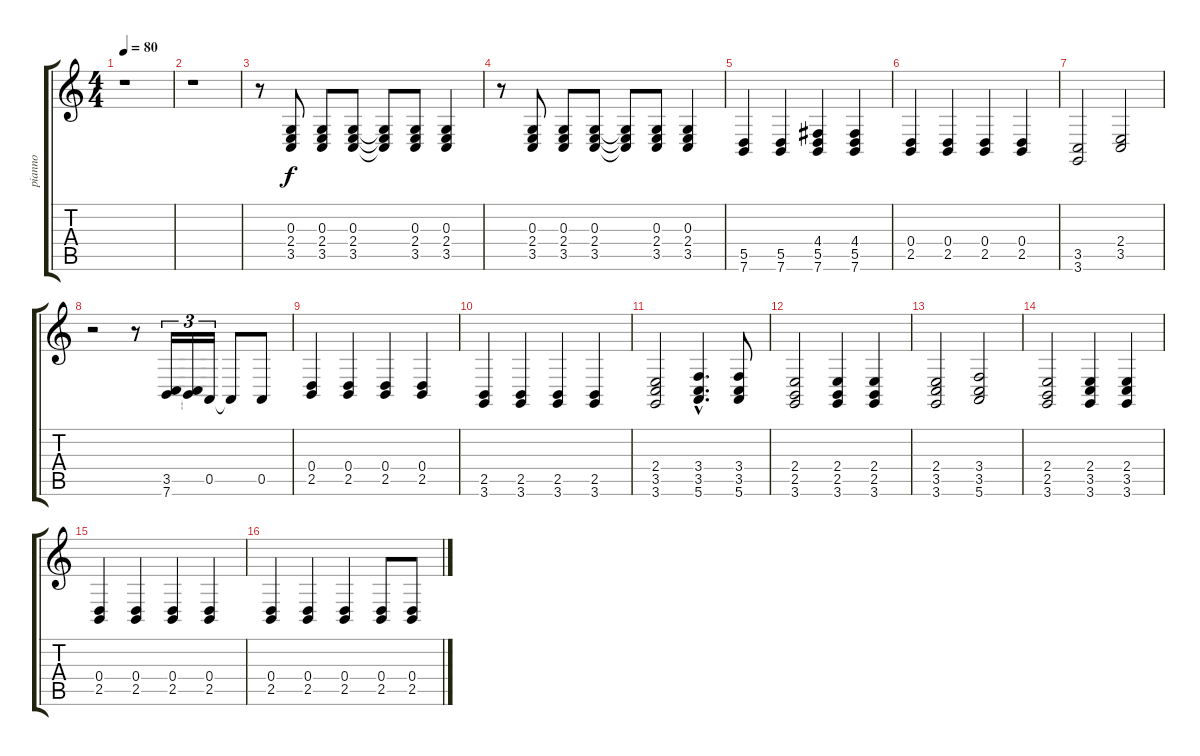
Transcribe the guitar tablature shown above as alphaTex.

\track ("pianno" "pianno") {instrument acousticgrandpiano}
\staff {score tabs}
\tuning (E4 B3 G3 D3 A2 E2) {hide}
\ts (4 4)
\tempo 80
\clef g2
\ks c
r.1{dy f instrument acousticgrandpiano} |
r.1 |
r.8 (0.3 2.4 3.5).8 (0.3 2.4 3.5).8 (0.3 2.4 3.5).8 (0.3{t} 2.4{t} 3.5{t}).8 (0.3 2.4 3.5).8 (0.3 2.4 3.5).4 |
r.8 (0.3 2.4 3.5).8 (0.3 2.4 3.5).8 (0.3 2.4 3.5).8 (0.3{t} 2.4{t} 3.5{t}).8 (0.3 2.4 3.5).8 (0.3 2.4 3.5).4 |
(5.5 7.6).4 (5.5 7.6).4 (4.4 5.5 7.6).4 (4.4 5.5 7.6).4 |
(0.4 2.5).4 (0.4 2.5).4 (0.4 2.5).4 (0.4 2.5).4 |
(3.5 3.6).2 (2.4 3.5).2 |
r.2 r.8 (3.5 7.6).16{tu (3 2)} (3.5{t} 7.6{t}).16{tu (3 2)} 0.5.16{tu (3 2)} 0.5{t}.8 0.5.8 |
(0.4 2.5).4 (0.4 2.5).4 (0.4 2.5).4 (0.4 2.5).4 |
(2.5 3.6).4 (2.5 3.6).4 (2.5 3.6).4 (2.5 3.6).4 |
(2.4 3.5 3.6).2 (3.4{hac} 3.5{hac} 5.6{hac}).4{d} (3.4 3.5 5.6).8 |
(2.4 2.5 3.6).2 (2.4 2.5 3.6).4 (2.4 2.5 3.6).4 |
(2.4 3.5 3.6).2 (3.4 3.5 5.6).2 |
(2.4 2.5 3.6).2 (2.4 3.5 3.6).4 (2.4 3.5 3.6).4 |
(0.4 2.5).4 (0.4 2.5).4 (0.4 2.5).4 (0.4 2.5).4 |
(0.4 2.5).4 (0.4 2.5).4 (0.4 2.5).4 (0.4 2.5).8 (0.4 2.5).8
